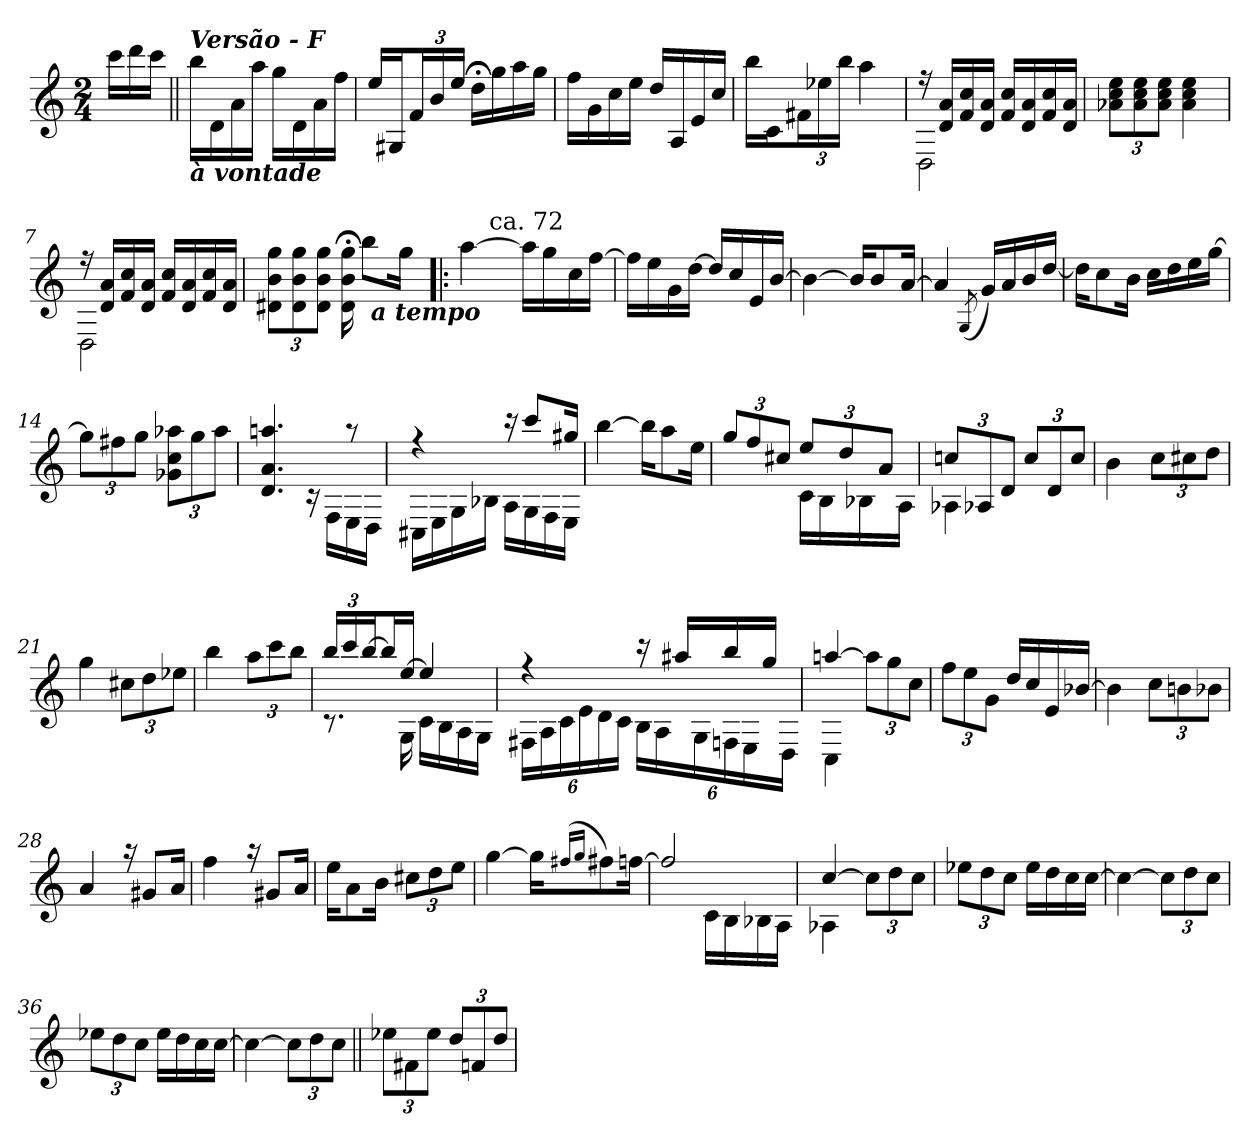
**kern
*part1
*staff1
*clefG2
*ITrd4c7
*k[b-]
*F:
*M2/4
=
16ff\LL
16gg\
16ff\JJ
=1||
*^
!LO:TX:b:Bi:t=à vontade	!
!LO:TX:a:Bi:t=Versão - F	!
16ee\LL	2ryy
16G\	.
16d\	.
16dd\JJ	.
16cc\LL	.
16G\	.
16d\	.
16b-\JJ	.
=2	=2
16a/LL	4ryy
16C#X/J	.
24B-/L	.
24e/	.
24a/JJ	.
16g;<\LL	4ryy
16cc\	.
16dd\	.
16cc\JJ	.
=3	=3
16b-\LL	2ryy
16c\	.
16f\	.
16a\JJ	.
16g/LL	.
16D/	.
16A/	.
16f/JJ	.
!!LO:LB:g=z	!!
=4	=4
16ee\LL	2ryy
16F\J	.
24Bn\L	.
24a-X\	.
24ee\JJ	.
4dd\	.
=5	=5
*	*^
16rff	2GG\	2ryy
16G/ 16d/LL	.	.
16B-/ 16f/	.	.
16G/ 16d/JJ	.	.
16B-/ 16f/LL	.	.
16G/ 16d/	.	.
16B-/ 16f/	.	.
16G/ 16d/JJ	.	.
*	*v	*v
=6	=6
12d-X\ 12f\ 12a\L	2ryy
12d-\ 12f\ 12a\	.
12d-\ 12f\ 12a\J	.
4d-\ 4f\ 4a\	.
=7	=7
*	*^
16rff	2GG\	2ryy
16G/ 16d/LL	.	.
16B-/ 16f/	.	.
16G/ 16d/JJ	.	.
16B-/ 16f/LL	.	.
16G/ 16d/	.	.
16B-/ 16f/	.	.
16G/ 16d/JJ	.	.
=8	=8	=8
12G#X\ 12e\ 12cc\L	2ryy	4ryy
12G#\ 12e\ 12cc\	.	.
12G#\ 12e\ 12cc\J	.	.
16G#\;< 16e\;< 16cc\;<	.	16ryy
8ee\L	.	64ryy
!	!	!LO:TX:b:Bi:t=a tempo
.	.	8ryy
16cc\Jk	.	.
.	.	32.ryy
!!LO:LB:g=z	!!	!!
=9!|:	=9!|:	=9!|:
[<4dd\	2ryy	16..ryy
!	!	!LO:TX:a:t=ca. 72
.	.	4ryy
16dd\LL]	.	.
16cc\	.	.
.	.	8ryy
16f\	.	.
[<16b-\JJ	.	.
.	.	64ryy
*	*v	*v
=10	=10
16b-\LL]	2ryy
16a\	.
16c\	.
[<16g\JJ	.
16g/LL]	.
16f/	.
16A/	.
[>16e/JJ	.
=11	=11
4e\_	2ryy
16e/KL]	.
8e/	.
[>16d/Jk	.
=12	=12
4d/]	4ryy
(<8qC/	.
16c/LL)	4ryy
16d/	.
16e/	.
[>16g/JJ	.
=13	=13
16g\KL]	2ryy
8f\	.
16e\Jk	.
16f\LL	.
16g\	.
16a\	.
[<16cc\JJ	.
!!LO:LB:g=z	!!
=14	=14
12cc\L]	4ryy
12bn\	.
12cc\J	.
12c-X\ 12f\ 12dd-X\L	4ryy
12cc\	.
12dd-\J	.
=15	=15
*	*^
4.G/ 4.d/ 4.ddn/	4ryy	2ryy
.	16rc	.
.	16BB-!\LL	.
8raa	16AA!\	.
.	16GG!\JJ	.
=16	=16	=16
4rff	16FF#X!\LL	4ryy
.	16AA!\	.
.	16C!\	.
.	16E-X!\JJ	.
16rbb	16D!\LL	4ryy
8ff/L	16C!\	.
.	16BB-!\	.
16cc#X/Jk	16AA!\JJ	.
*	*v	*v
=17	=17
[<4ee\	4ryy
16ee\KL]	4ryy
8dd\	.
16a\Jk	.
=18	=18
*	*^
12cc/L	4ryy	2ryy
12b-/	.	.
12f#X/J	.	.
12a/L	16F!\LL	.
.	16E!\	.
12g/	.	.
.	16E-X!\	.
12d/J	.	.
.	16D!\JJ	.
!!LO:LB:g=z	!!	!!
=19	=19	=19
12fn/L	4D-X!\	2ryy
12D-X/	.	.
12G/J	.	.
12f/L	4ryy	.
12G/	.	.
12f/J	.	.
*	*v	*v
=20	=20
4e\	2ryy
12f\L	.
12f#X\	.
12g\J	.
=21	=21
4cc\	2ryy
12f#X\L	.
12g\	.
12a-X\J	.
=22	=22
4ee\	2ryy
12dd\L	.
12ff\	.
12ee\J	.
=23	=23
*	*^
24ee/LL	8.rc	4ryy
24ff/	.	.
[>24ee/J	.	.
16ee/L]	.	.
[>16a/JJ	16C!\	.
4a/]	16F!\LL	4ryy
.	16E!\	.
.	16D!\	.
.	16C!\JJ	.
!!LO:LB:g=z	!!	!!
=24	=24	=24
4rff	24BBn!\LL	4ryy
.	24D!\	.
.	24F!\	.
.	24A!\	.
.	24G!\	.
.	24F!\JJ	.
16rccc	24E!\LL	4ryy
.	24D!\	.
16dd#X/LL	.	.
.	24C!\	.
16ee/	24BB-X!\	.
.	24AA!\	.
16cc/JJ	.	.
.	24GG!\JJ	.
=25	=25	=25
[>4ddn/	4FF!\	2ryy
12dd\L]	4ryy	.
12cc\	.	.
12f\J	.	.
*	*v	*v
=26	=26
12b-\L	2ryy
12a\	.
12c\J	.
16g/LL	.
16f/	.
16A/	.
[>16e-X/JJ	.
=27	=27
4e-\]	2ryy
12f\L	.
12en\	.
12e-X\J	.
!!LO:LB:g=z	!!
=28	=28
4d/	2ryy
16raa	.
8c#X/L	.
16d/Jk	.
=29	=29
4b-\	2ryy
16raa	.
8c#X/L	.
16d/Jk	.
=30	=30
16a\KL	2ryy
8d\	.
16e\Jk	.
12f#X\L	.
12g\	.
12a\J	.
=31	=31
[<4cc\	2ryy
16cc\KL]	.
(<16qbn/LL	.
16qcc/JJ	.
8b\)	.
[<16b-X\Jk	.
=32	=32
*	*^
2b-/]	4ryy	2ryy
.	16F!\LL	.
.	16E!\	.
.	16E-X!\	.
.	16D!\JJ	.
!!LO:LB:g=z	!!	!!
=33	=33	=33
[>4f/	4D-X!\	2ryy
12f\L]	4ryy	.
12g\	.	.
12f\J	.	.
*	*v	*v
=34	=34
12a-X\L	4ryy
12g\	.
12f\J	.
16a-\LL	4ryy
16g\	.
16f\	.
[<16f\JJ	.
=35	=35
4f\_	2ryy
12f\L]	.
12g\	.
12f\J	.
=36	=36
12a-X\L	4ryy
12g\	.
12f\J	.
16a-\LL	4ryy
16g\	.
16f\	.
[<16f\JJ	.
=37	=37
4f\_	2ryy
12f\L]	.
12g\	.
12f\J	.
!!LO:PB:g=z	!!
=38||	=38||
12a-X\L	4ryy
12Bn\	.
12a-\J	.
12g/L	4ryy
12B-X/	.
12g/J	.
*v	*v
=
*-
